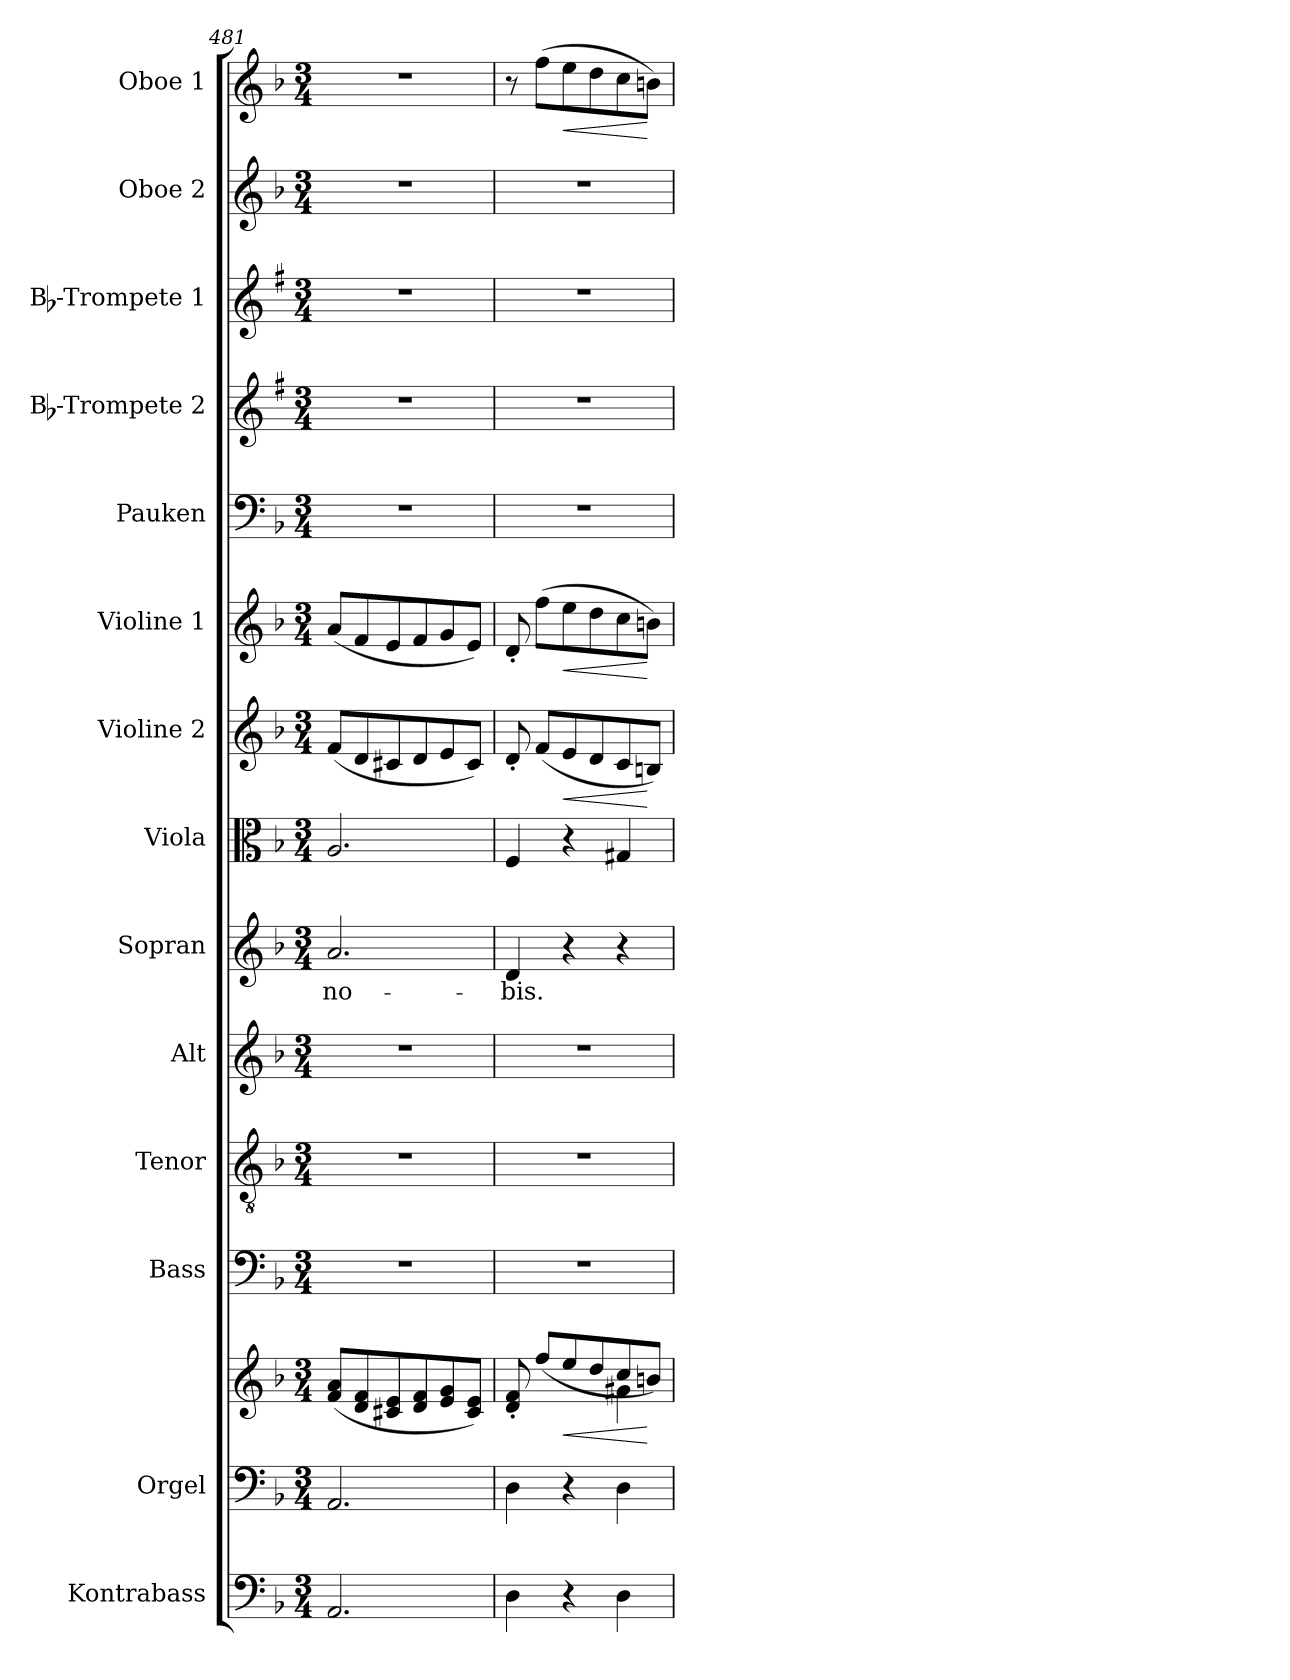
**kern	**kern	**kern	**dynam	**kern	**kern	**kern	**kern	**text	**kern	**kern	**dynam	**kern	**dynam	**kern	**kern	**kern	**kern	**kern	**dynam
*part14	*part13	*part13	*part13	*part12	*part11	*part10	*part9	*part9	*part8	*part7	*part7	*part6	*part6	*part5	*part4	*part3	*part2	*part1	*part1
*staff15	*staff14	*staff13	*staff13/14	*staff12	*staff11	*staff10	*staff9	*staff9	*staff8	*staff7	*staff7	*staff6	*staff6	*staff5	*staff4	*staff3	*staff2	*staff1	*staff1
*I"Kontrabass	*I"Orgel	*	*	*I"Bass	*I"Tenor	*I"Alt	*I"Sopran	*	*I"Viola	*I"Violine 2	*	*I"Violine 1	*	*I"Pauken	*I"Bb-Trompete 2	*I"Bb-Trompete 1	*I"Oboe 2	*I"Oboe 1	*
*I'Kb.	*I'Org.	*	*	*I'B.	*I'T.	*I'A.	*I'S.	*	*I'Vla.	*I'Vl. 2	*	*I'Vl. 1	*	*I'Pk.	*I'Bb Trp. 2	*I'Bb Trp. 1	*I'Ob. 2	*I'Ob. 1	*
*clefF4	*clefF4	*clefG2	*	*clefF4	*clefGv2	*clefG2	*clefG2	*	*clefC3	*clefG2	*	*clefG2	*	*clefF4	*clefG2	*clefG2	*clefG2	*clefG2	*
*ITrd7c12	*	*	*	*	*	*	*	*	*	*	*	*	*	*	*ITrd1c2	*ITrd1c2	*	*	*
*k[b-]	*k[b-]	*k[b-]	*	*k[b-]	*k[b-]	*k[b-]	*k[b-]	*	*k[b-]	*k[b-]	*	*k[b-]	*	*k[b-]	*k[b-]	*k[b-]	*k[b-]	*k[b-]	*
*F:	*F:	*F:	*	*F:	*F:	*F:	*F:	*	*F:	*F:	*	*F:	*	*F:	*F:	*F:	*F:	*F:	*
*M3/4	*M3/4	*M3/4	*	*M3/4	*M3/4	*M3/4	*M3/4	*	*M3/4	*M3/4	*	*M3/4	*	*M3/4	*M3/4	*M3/4	*M3/4	*M3/4	*
=481	=481	=481	=481	=481	=481	=481	=481	=481	=481	=481	=481	=481	=481	=481	=481	=481	=481	=481	=481
!	!	!	!	!	!	!	!	!LO:LY:b	!	!	!	!	!	!	!	!	!	!	!
2.AAA/	2.AA/	(<8f/ 8a/L	.	2.r	2.r	2.r	2.a/	no-	2.A/	(<8f/L	.	(<8a/L	.	2.r	2.r	2.r	2.r	2.r	.
.	.	8d/ 8f/	.	.	.	.	.	.	.	8d/	.	8f/	.	.	.	.	.	.	.
.	.	8c#X/ 8e/	.	.	.	.	.	.	.	8c#X/	.	8e/	.	.	.	.	.	.	.
.	.	8d/ 8f/	.	.	.	.	.	.	.	8d/	.	8f/	.	.	.	.	.	.	.
.	.	8e/ 8g/	.	.	.	.	.	.	.	8e/	.	8g/	.	.	.	.	.	.	.
.	.	8c#/ 8e/J)	.	.	.	.	.	.	.	8c#/J)	.	8e/J)	.	.	.	.	.	.	.
=482	=482	=482	=482	=482	=482	=482	=482	=482	=482	=482	=482	=482	=482	=482	=482	=482	=482	=482	=482
*	*	*^	*	*	*	*	*	*	*	*	*	*	*	*	*	*	*	*	*
!	!	!	!	!	!	!	!	!	!LO:LY:b	!	!	!	!	!	!	!	!	!	!	!
4DD\	4D\	8d/'< 8f/'<	2ryy	.	2.r	2.r	2.r	4d/	-bis.	4F/	8d'</	.	8d'</	.	2.r	2.r	2.r	2.r	8r	.
.	.	(>8ff/L	.	.	.	.	.	.	.	.	(<8f/L	.	(>8ff\L	.	.	.	.	.	(>8ff\L	.
!	!	!	!	!LO:HP:b	!	!	!	!	!	!	!	!LO:HP:b	!	!LO:HP:b	!	!	!	!	!	!LO:HP:b
4r	4r	8ee/	.	<	.	.	.	4r	.	4r	8e/	<	8ee\	<	.	.	.	.	8ee\	<
.	.	8dd/	.	.	.	.	.	.	.	.	8d/	.	8dd\	.	.	.	.	.	8dd\	.
4DD\	4D\	8cc/	4g#X\	.	.	.	.	4r	.	4G#X/	8c/	.	8cc\	.	.	.	.	.	8cc\	.
.	.	8bn/J)	.	[	.	.	.	.	.	.	8Bn/J)	[	8bn\J)	[	.	.	.	.	8bn\J)	[
*	*	*v	*v	*	*	*	*	*	*	*	*	*	*	*	*	*	*	*	*	*
=	=	=	=	=	=	=	=	=	=	=	=	=	=	=	=	=	=	=	=
*-	*-	*-	*-	*-	*-	*-	*-	*-	*-	*-	*-	*-	*-	*-	*-	*-	*-	*-	*-
